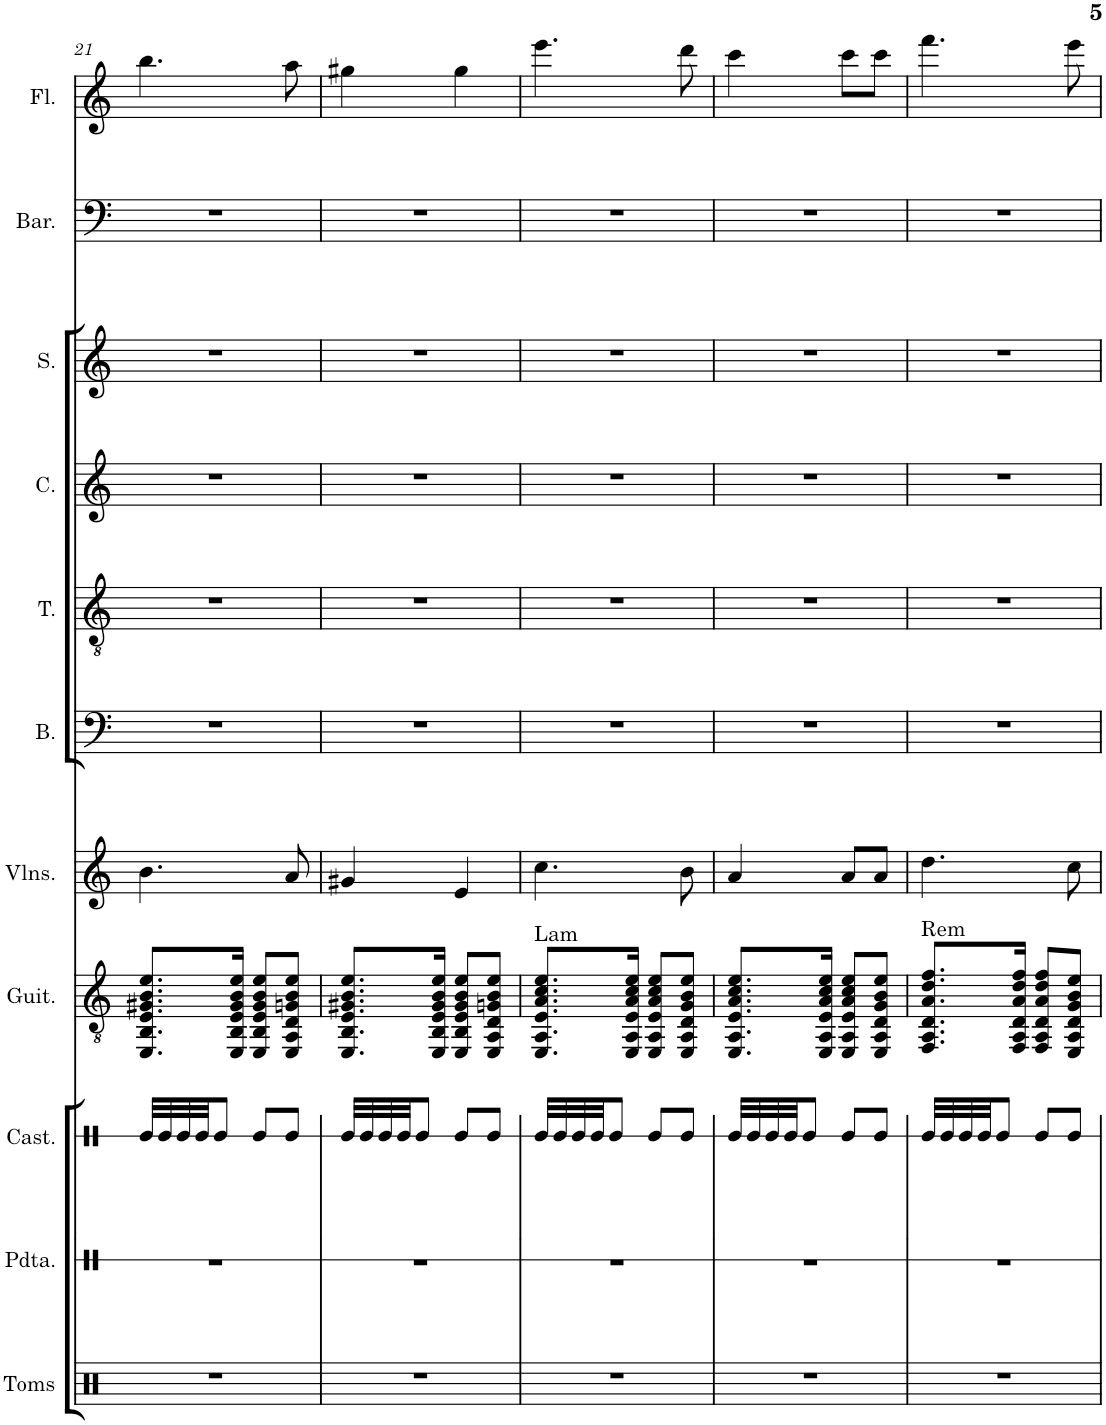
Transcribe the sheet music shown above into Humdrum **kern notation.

**kern	**kern	**kern	**kern	**harte	**kern	**kern	**kern	**kern	**kern	**kern	**kern
*part11	*part10	*part9	*part8	*part8	*part7	*part6	*part5	*part4	*part3	*part2	*part1
*staff11	*staff10	*staff9	*staff8	*	*staff7	*staff6	*staff5	*staff4	*staff3	*staff2	*staff1
*I"Toms	*I"Pandereta	*I"Castañuelas	*I"Guitarra	*	*I"Violines	*I"Bajo	*I"Tenor	*I"Contralto	*I"Soprano	*I"Barítono	*I"Flauta
*I'Toms	*I'Pdta.	*I'Cast.	*I'Guit.	*	*I'Vlns.	*I'B.	*I'T.	*I'C.	*I'S.	*I'Bar.	*I'Fl.
!!LO:PB:g=z
*clefX	*clefX	*clefX	*clefGv2	*	*clefG2	*clefF4	*clefGv2	*clefG2	*clefG2	*clefF4	*clefG2
*k[]	*k[]	*k[]	*k[]	*	*k[]	*k[]	*k[]	*k[]	*k[]	*k[]	*k[]
*M2/4	*M2/4	*M2/4	*M2/4	*	*M2/4	*M2/4	*M2/4	*M2/4	*M2/4	*M2/4	*M2/4
=21	=21	=21	=21	=21	=21	=21	=21	=21	=21	=21	=21
2r	2r	32Re/LLL	8.EE/ 8.BB/ 8.E/ 8.G#X/ 8.B/ 8.e/L	.	4.b\	2r	2r	2r	2r	2r	4.bb\
.	.	32Re/	.	.	.	.	.	.	.	.	.
.	.	32Re/	.	.	.	.	.	.	.	.	.
.	.	32Re/JJ	.	.	.	.	.	.	.	.	.
.	.	8Re/J	.	.	.	.	.	.	.	.	.
.	.	.	16EE/ 16BB/ 16E/ 16G#/ 16B/ 16e/Jk	.	.	.	.	.	.	.	.
.	.	8Re/L	8EE/ 8BB/ 8E/ 8G#/ 8B/ 8e/L	.	.	.	.	.	.	.	.
.	.	8Re/J	8EE/ 8AA/ 8D/ 8Gn/ 8B/ 8e/J	.	8a/	.	.	.	.	.	8aa\
=22	=22	=22	=22	=22	=22	=22	=22	=22	=22	=22	=22
2r	2r	32Re/LLL	8.EE/ 8.BB/ 8.E/ 8.G#X/ 8.B/ 8.e/L	.	4g#X/	2r	2r	2r	2r	2r	4gg#X\
.	.	32Re/	.	.	.	.	.	.	.	.	.
.	.	32Re/	.	.	.	.	.	.	.	.	.
.	.	32Re/JJ	.	.	.	.	.	.	.	.	.
.	.	8Re/J	.	.	.	.	.	.	.	.	.
.	.	.	16EE/ 16BB/ 16E/ 16G#/ 16B/ 16e/Jk	.	.	.	.	.	.	.	.
.	.	8Re/L	8EE/ 8BB/ 8E/ 8G#/ 8B/ 8e/L	.	4e/	.	.	.	.	.	4gg#\
.	.	8Re/J	8EE/ 8AA/ 8D/ 8Gn/ 8B/ 8e/J	.	.	.	.	.	.	.	.
=23	=23	=23	=23	=23	=23	=23	=23	=23	=23	=23	=23
!	!	!	!	!LO:H:kt=Lam	!	!	!	!	!	!	!
2r	2r	32Re/LLL	8.EE/ 8.AA/ 8.E/ 8.A/ 8.c/ 8.e/L	N	4.cc\	2r	2r	2r	2r	2r	4.eee\
.	.	32Re/	.	.	.	.	.	.	.	.	.
.	.	32Re/	.	.	.	.	.	.	.	.	.
.	.	32Re/JJ	.	.	.	.	.	.	.	.	.
.	.	8Re/J	.	.	.	.	.	.	.	.	.
.	.	.	16EE/ 16AA/ 16E/ 16A/ 16c/ 16e/Jk	.	.	.	.	.	.	.	.
.	.	8Re/L	8EE/ 8AA/ 8E/ 8A/ 8c/ 8e/L	.	.	.	.	.	.	.	.
.	.	8Re/J	8EE/ 8AA/ 8D/ 8G/ 8B/ 8e/J	.	8b\	.	.	.	.	.	8ddd\
=24	=24	=24	=24	=24	=24	=24	=24	=24	=24	=24	=24
2r	2r	32Re/LLL	8.EE/ 8.AA/ 8.E/ 8.A/ 8.c/ 8.e/L	.	4a/	2r	2r	2r	2r	2r	4ccc\
.	.	32Re/	.	.	.	.	.	.	.	.	.
.	.	32Re/	.	.	.	.	.	.	.	.	.
.	.	32Re/JJ	.	.	.	.	.	.	.	.	.
.	.	8Re/J	.	.	.	.	.	.	.	.	.
.	.	.	16EE/ 16AA/ 16E/ 16A/ 16c/ 16e/Jk	.	.	.	.	.	.	.	.
.	.	8Re/L	8EE/ 8AA/ 8E/ 8A/ 8c/ 8e/L	.	8a/L	.	.	.	.	.	8ccc\L
.	.	8Re/J	8EE/ 8AA/ 8D/ 8G/ 8B/ 8e/J	.	8a/J	.	.	.	.	.	8ccc\J
=25	=25	=25	=25	=25	=25	=25	=25	=25	=25	=25	=25
!	!	!	!	!LO:H:kt=Rem	!	!	!	!	!	!	!
2r	2r	32Re/LLL	8.FF/ 8.AA/ 8.D/ 8.A/ 8.d/ 8.f/L	N	4.dd\	2r	2r	2r	2r	2r	4.fff\
.	.	32Re/	.	.	.	.	.	.	.	.	.
.	.	32Re/	.	.	.	.	.	.	.	.	.
.	.	32Re/JJ	.	.	.	.	.	.	.	.	.
.	.	8Re/J	.	.	.	.	.	.	.	.	.
.	.	.	16FF/ 16AA/ 16D/ 16A/ 16d/ 16f/Jk	.	.	.	.	.	.	.	.
.	.	8Re/L	8FF/ 8AA/ 8D/ 8A/ 8d/ 8f/L	.	.	.	.	.	.	.	.
.	.	8Re/J	8EE/ 8AA/ 8D/ 8G/ 8B/ 8e/J	.	8cc\	.	.	.	.	.	8eee\
=	=	=	=	=	=	=	=	=	=	=	=
*-	*-	*-	*-	*-	*-	*-	*-	*-	*-	*-	*-
